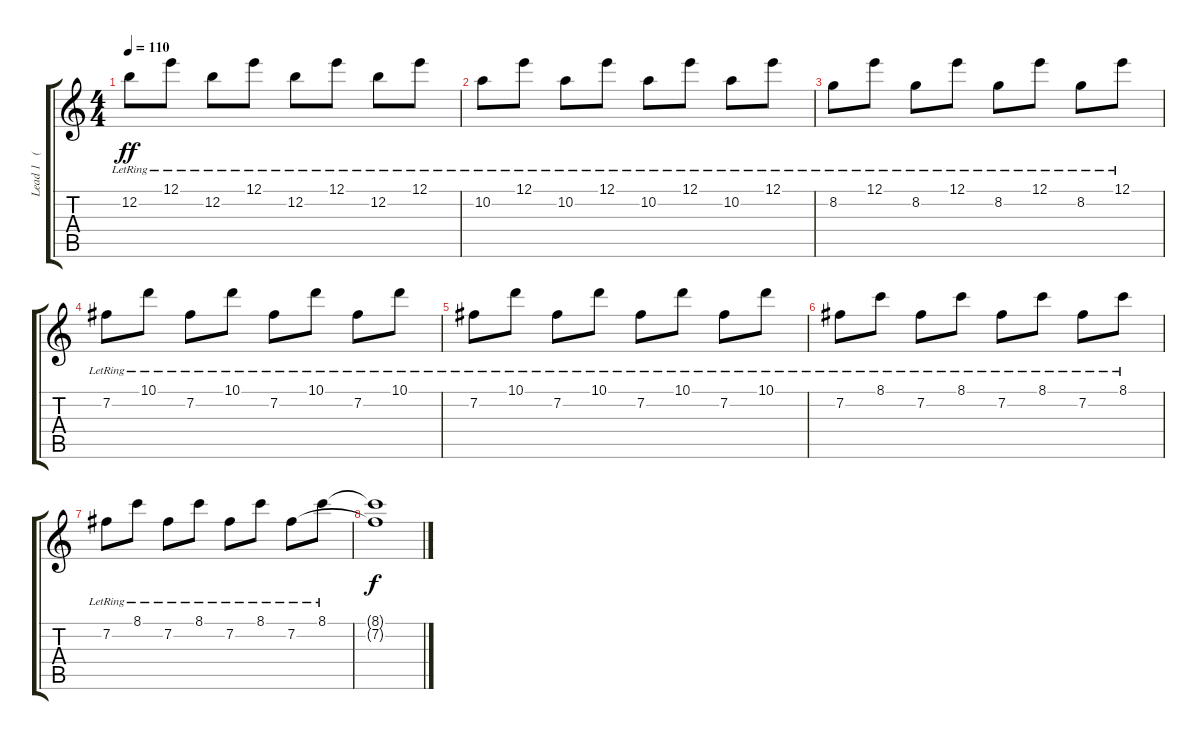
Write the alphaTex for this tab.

\track ("Lead 1   (Dark)" "Lead 1   (") {instrument distortionguitar}
\staff {score tabs}
\tuning (E4 B3 G3 D3 A2 E2) {hide}
\ts (4 4)
\tempo 110
\clef g2
\ks c
12.2{lr}.8{dy ff} 12.1{lr}.8 12.2{lr}.8 12.1{lr}.8 12.2{lr}.8 12.1{lr}.8 12.2{lr}.8 12.1{lr}.8 |
10.2{lr}.8 12.1{lr}.8 10.2{lr}.8 12.1{lr}.8 10.2{lr}.8 12.1{lr}.8 10.2{lr}.8 12.1{lr}.8 |
8.2{lr}.8 12.1{lr}.8 8.2{lr}.8 12.1{lr}.8 8.2{lr}.8 12.1{lr}.8 8.2{lr}.8 12.1{lr}.8 |
7.2{lr}.8 10.1{lr}.8 7.2{lr}.8 10.1{lr}.8 7.2{lr}.8 10.1{lr}.8 7.2{lr}.8 10.1{lr}.8 |
7.2{lr}.8 10.1{lr}.8 7.2{lr}.8 10.1{lr}.8 7.2{lr}.8 10.1{lr}.8 7.2{lr}.8 10.1{lr}.8 |
7.2{lr}.8 8.1{lr}.8 7.2{lr}.8 8.1{lr}.8 7.2{lr}.8 8.1{lr}.8 7.2{lr}.8 8.1{lr}.8 |
7.2{lr}.8 8.1{lr}.8 7.2{lr}.8 8.1{lr}.8 7.2{lr}.8 8.1{lr}.8 7.2{lr}.8 8.1{lr}.8 |
(8.1{t} 7.2{t}).1{dy f}
